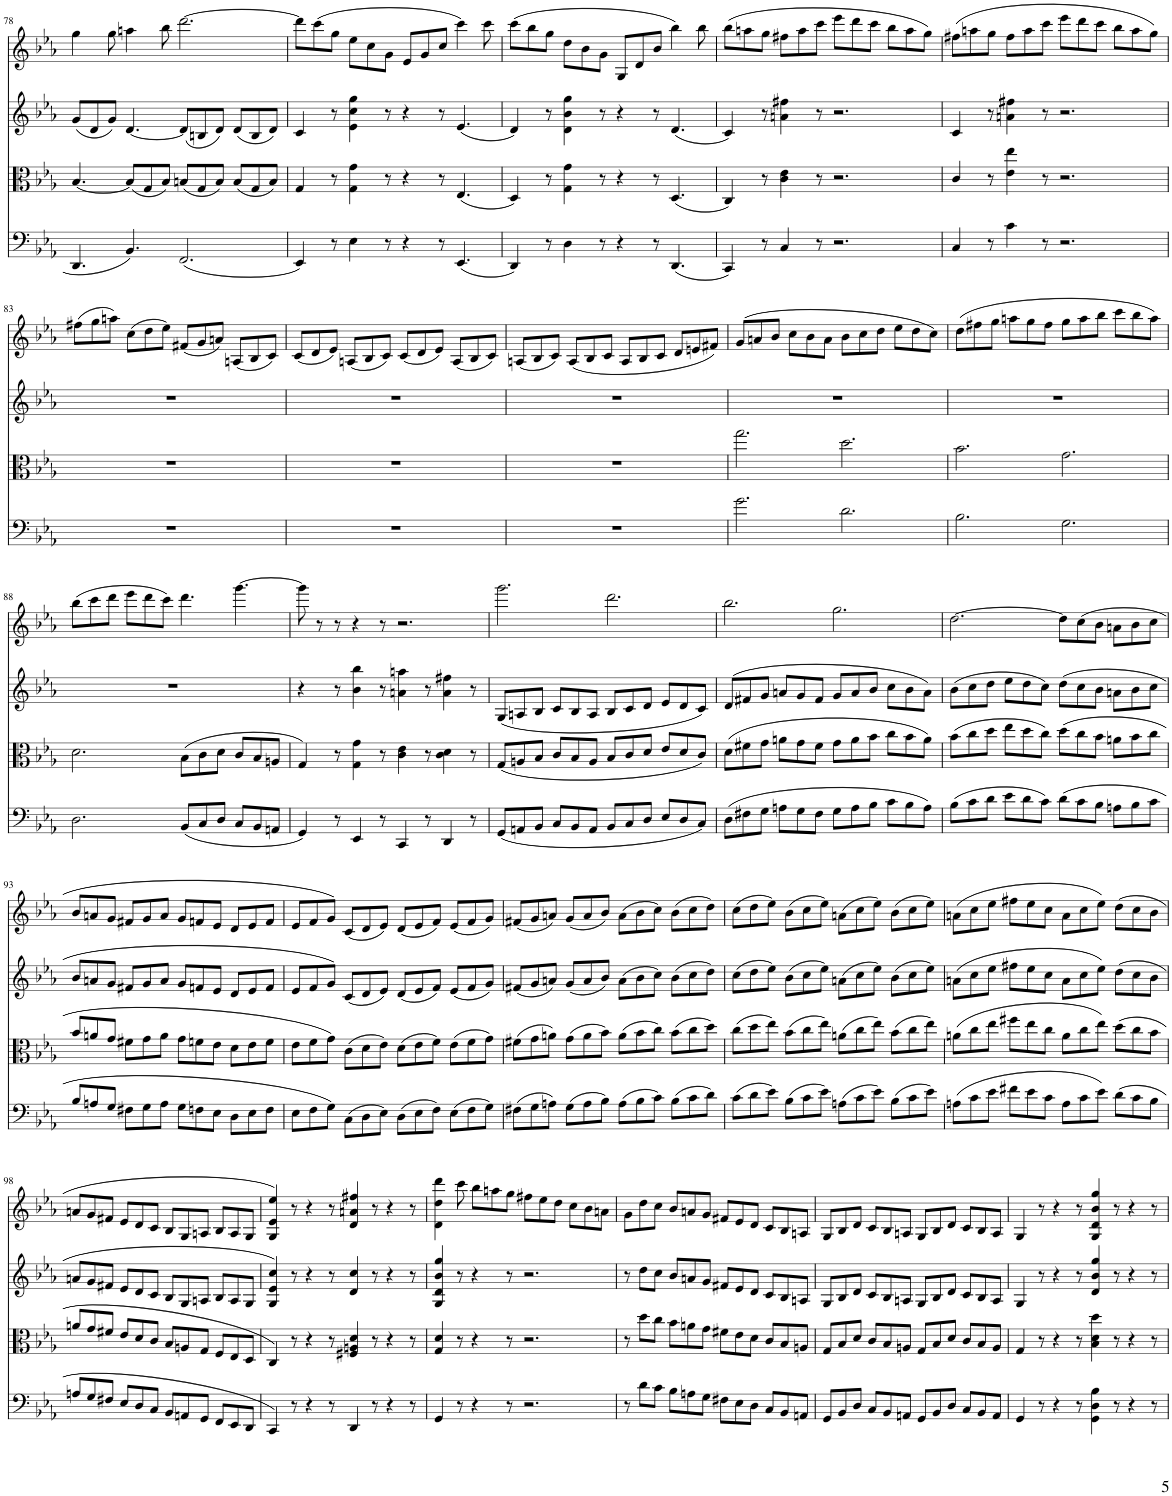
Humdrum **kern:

**kern	**kern	**kern	**kern
*part4	*part3	*part2	*part1
*staff4	*staff3	*staff2	*staff1
*I"Sampler	*I"Sampler	*I"Sampler	*I"Sampler
*I'Samp	*I'Samp	*I'Samp	*I'Samp
!!LO:PB:g=z
*clefF4	*clefC3	*clefG2	*clefG2
*k[b-e-a-]	*k[b-e-a-]	*k[b-e-a-]	*k[b-e-a-]
*M12/8	*M12/8	*M12/8	*M12/8
=78	=78	=78	=78
4.DD/	[4.B-/	(8g/L	4gg\
.	.	8d/	.
.	.	8g/J)	8gg\
4.BB-/	(8B-/L]	[4.d/	4aan\
.	8G/	.	.
.	8B-/J)	.	8bb-\
(2.FF/	(8Bn/L	(8d/L]	[2.ddd\
.	8G/	8Bn/	.
.	8B/J)	8d/J)	.
.	(8B/L	(8d/L	.
.	8G/	8B/	.
.	8B/J)	8d/J)	.
=79	=79	=79	=79
4EE-/)	4G/	4c/	8ddd\L]
.	.	.	(8ccc\
8r	8r	8r	8gg\J
4E-\	4G\ 4g\	4e-\ 4cc\ 4gg\	8ee-\L
.	.	.	8cc\
8r	8r	8r	8g\J
4r	4r	4r	8e-/L
.	.	.	8g/
8r	8r	8r	8cc/J
(4.EE-/	(4.E-/	(4.e-/	4ccc\)
.	.	.	8ccc\
=80	=80	=80	=80
4DD/)	4D/)	4d/)	(8ccc\L
.	.	.	8bb-\
8r	8r	8r	8gg\J
4D\	4G\ 4g\	4d\ 4b-\ 4gg\	8dd\L
.	.	.	8b-\
8r	8r	8r	8g\J
4r	4r	4r	8G/L
.	.	.	8d/
8r	8r	8r	8b-/J
(4.DD/	(4.D/	(4.d/	4bb-\)
.	.	.	8bb-\
=81	=81	=81	=81
4CC/)	4C/)	4c/)	(8bb-\L
.	.	.	8aan\
8r	8r	8r	8gg\J
4C/	4c\ 4e-\	4an\ 4ff#X\	8ff#X\L
.	.	.	8aa\
8r	8r	8r	8ccc\J
2.r	2.r	2.r	8eee-\L
.	.	.	8ddd\
.	.	.	8ccc\J
.	.	.	8bb-\L
.	.	.	8aa\
.	.	.	8gg\J)
=82	=82	=82	=82
4C/	4c/	4c/	(8ff#X\L
.	.	.	8aan\
8r	8r	8r	8gg\J
4c\	4e-\ 4ee-\	4an\ 4ff#X\	8ff#\L
.	.	.	8aa\
8r	8r	8r	8ccc\J
2.r	2.r	2.r	8eee-\L
.	.	.	8ddd\
.	.	.	8ccc\J
.	.	.	8bb-\L
.	.	.	8aa\
.	.	.	8gg\J)
!!LO:LB:g=z
=83	=83	=83	=83
1.r	1.r	1.r	(8ff#X\L
.	.	.	8gg\
.	.	.	8aan\J)
.	.	.	(8cc\L
.	.	.	8dd\
.	.	.	8ee-\J)
.	.	.	(8f#X/L
.	.	.	8g/
.	.	.	8an/J)
.	.	.	(8An/L
.	.	.	8B-/
.	.	.	8c/J)
=84	=84	=84	=84
1.r	1.r	1.r	(8c/L
.	.	.	8d/
.	.	.	8e-/J)
.	.	.	(8An/L
.	.	.	8B-/
.	.	.	8c/J)
.	.	.	(8c/L
.	.	.	8d/
.	.	.	8e-/J)
.	.	.	(8A/L
.	.	.	8B-/
.	.	.	8c/J)
=85	=85	=85	=85
1.r	1.r	1.r	(8An/L
.	.	.	8B-/
.	.	.	8c/J)
.	.	.	(8A/L
.	.	.	8B-/
.	.	.	8c/J
.	.	.	8A/L
.	.	.	8B-/
.	.	.	8c/J
.	.	.	8d/L
.	.	.	8en/
.	.	.	8f#X/J)
=86	=86	=86	=86
2.g\	2.gg\	1.r	(8g/L
.	.	.	8an/
.	.	.	8b-/J
.	.	.	8cc\L
.	.	.	8b-\
.	.	.	8a\J
2.d\	2.dd\	.	8b-\L
.	.	.	8cc\
.	.	.	8dd\J
.	.	.	8ee-\L
.	.	.	8dd\
.	.	.	8cc\J)
=87	=87	=87	=87
2.B-\	2.b-\	1.r	(8dd\L
.	.	.	8ff#X\
.	.	.	8gg\J
.	.	.	8aan\L
.	.	.	8gg\
.	.	.	8ff#\J
2.G\	2.g\	.	8gg\L
.	.	.	8aa\
.	.	.	8bb-\J
.	.	.	8ccc\L
.	.	.	8bb-\
.	.	.	8aa\J)
!!LO:LB:g=z
=88	=88	=88	=88
2.D\	2.d\	1.r	(8bb-\L
.	.	.	8ccc\
.	.	.	8ddd\J
.	.	.	8eee-\L
.	.	.	8ddd\
.	.	.	8ccc\J)
(8BB-/L	(8B-\L	.	4.ddd\
8C/	8c\	.	.
8D/J	8d\J	.	.
8C/L	8c/L	.	[4.ggg\
8BB-/	8B-/	.	.
8AAn/J	8An/J	.	.
=89	=89	=89	=89
4GG/)	4G/)	4r	8ggg\]
.	.	.	8r
8r	8r	8r	8r
4EE-/	4G\ 4g\	4b-\ 4bb-\	4r
8r	8r	8r	8r
4CC/	4c\ 4e-\	4an\ 4aan\	2.r
8r	8r	8r	.
4DD/	4c\ 4d\	4a\ 4ff#X\	.
8r	8r	8r	.
=90	=90	=90	=90
(8GG/L	(8G/L	(8G/L	2.ggg\
8AAn/	8An/	8An/	.
8BB-/J	8B-/J	8B-/J	.
8C/L	8c/L	8c/L	.
8BB-/	8B-/	8B-/	.
8AA/J	8A/J	8A/J	.
8BB-/L	8B-/L	8B-/L	2.ddd\
8C/	8c/	8c/	.
8D/J	8d/J	8d/J	.
8E-/L	8e-/L	8e-/L	.
8D/	8d/	8d/	.
8C/J)	8c/J)	8c/J)	.
=91	=91	=91	=91
(8D\L	(8d\L	(8d/L	2.bb-\
8F#X\	8f#X\	8f#X/	.
8G\J	8g\J	8g/J	.
8An\L	8an\L	8an/L	.
8G\	8g\	8g/	.
8F#\J	8f#\J	8f#/J	.
8G\L	8g\L	8g/L	2.gg\
8A\	8a\	8a/	.
8B-\J	8b-\J	8b-/J	.
8c\L	8cc\L	8cc\L	.
8B-\	8b-\	8b-\	.
8A\J)	8a\J)	8a\J)	.
=92	=92	=92	=92
(8B-\L	(8b-\L	(8b-\L	[2.dd\
8c\	8cc\	8cc\	.
8d\J	8dd\J	8dd\J	.
8e-\L	8ee-\L	8ee-\L	.
8d\	8dd\	8dd\	.
8c\J)	8cc\J)	8cc\J)	.
(8d\L	(8dd\L	(8dd\L	8dd\L]
8c\	8cc\	8cc\	(8cc\
8B-\J	8b-\J	8b-\J	8b-\J
8An\L	8an\L	8an\L	8an\L
8B-\	8b-\	8b-\	8b-\
8c\J	8cc\J	8cc\J	8cc\J
!!LO:LB:g=z
=93	=93	=93	=93
8B-/L	8b-/L	8b-/L	8b-/L
8An/	8an/	8an/	8an/
8G/J	8g/J	8g/J	8g/J
8F#X\L	8f#X\L	8f#X/L	8f#X/L
8G\	8g\	8g/	8g/
8A\J	8a\J	8a/J	8a/J
8G\L	8g\L	8g/L	8g/L
8Fn\	8fn\	8fn/	8fn/
8E-\J	8e-\J	8e-/J	8e-/J
8D\L	8d\L	8d/L	8d/L
8E-\	8e-\	8e-/	8e-/
8F\J	8f\J	8f/J	8f/J
=94	=94	=94	=94
8E-\L	8e-\L	8e-/L	8e-/L
8F\	8f\	8f/	8f/
8G\J)	8g\J)	8g/J)	8g/J)
(8C\L	(8c\L	(8c/L	(8c/L
8D\	8d\	8d/	8d/
8E-\J)	8e-\J)	8e-/J)	8e-/J)
(8D\L	(8d\L	(8d/L	(8d/L
8E-\	8e-\	8e-/	8e-/
8F\J)	8f\J)	8f/J)	8f/J)
(8E-\L	(8e-\L	(8e-/L	(8e-/L
8F\	8f\	8f/	8f/
8G\J)	8g\J)	8g/J)	8g/J)
=95	=95	=95	=95
(8F#X\L	(8f#X\L	(8f#X/L	(8f#X/L
8G\	8g\	8g/	8g/
8An\J)	8an\J)	8an/J)	8an/J)
(8G\L	(8g\L	(8g/L	(8g/L
8A\	8a\	8a/	8a/
8B-\J)	8b-\J)	8b-/J)	8b-/J)
(8A\L	(8a\L	(8a\L	(8a\L
8B-\	8b-\	8b-\	8b-\
8c\J)	8cc\J)	8cc\J)	8cc\J)
(8B-\L	(8b-\L	(8b-\L	(8b-\L
8c\	8cc\	8cc\	8cc\
8d\J)	8dd\J)	8dd\J)	8dd\J)
=96	=96	=96	=96
(8c\L	(8cc\L	(8cc\L	(8cc\L
8d\	8dd\	8dd\	8dd\
8e-\J)	8ee-\J)	8ee-\J)	8ee-\J)
(8B-\L	(8b-\L	(8b-\L	(8b-\L
8c\	8cc\	8cc\	8cc\
8e-\J)	8ee-\J)	8ee-\J)	8ee-\J)
(8An\L	(8an\L	(8an\L	(8an\L
8c\	8cc\	8cc\	8cc\
8e-\J)	8ee-\J)	8ee-\J)	8ee-\J)
(8B-\L	(8b-\L	(8b-\L	(8b-\L
8c\	8cc\	8cc\	8cc\
8e-\J)	8ee-\J)	8ee-\J)	8ee-\J)
=97	=97	=97	=97
(8An\L	(8an\L	(8an\L	(8an\L
8c\	8cc\	8cc\	8cc\
8e-\J	8ee-\J	8ee-\J	8ee-\J
8f#X\L	8ff#X\L	8ff#X\L	8ff#X\L
8e-\	8ee-\	8ee-\	8ee-\
8c\J	8cc\J	8cc\J	8cc\J
8A\L	8a\L	8a\L	8a\L
8c\	8cc\	8cc\	8cc\
8e-\J)	8ee-\J)	8ee-\J)	8ee-\J)
(8d\L	(8dd\L	(8dd\L	(8dd\L
8c\	8cc\	8cc\	8cc\
8B-\J	8b-\J	8b-\J	8b-\J
!!LO:LB:g=z
=98	=98	=98	=98
8An/L	8an/L	8an/L	8an/L
8G/	8g/	8g/	8g/
8F#X/J	8f#X/J	8f#X/J	8f#X/J
8E-/L	8e-/L	8e-/L	8e-/L
8D/	8d/	8d/	8d/
8C/J	8c/J	8c/J	8c/J
8BB-/L	8B-/L	8B-/L	8B-/L
8AAn/	8An/	8G/	8G/
8GG/J	8G/J	8An/J	8An/J
8FF/L	8F/L	8B-/L	8B-/L
8EE-/	8E-/	8A/	8A/
8DD/J	8D/J	8G/J	8G/J
=99	=99	=99	=99
4CC/)	4C/)	4G/ 4e-/ 4cc/)	4G/ 4e-/ 4ee-/)
8r	8r	8r	8r
4r	4r	4r	4r
8r	8r	8r	8r
4DD/	4F#X/ 4An/ 4d/	4d/ 4cc/	4d/ 4an/ 4ff#X/
8r	8r	8r	8r
4r	4r	4r	4r
8r	8r	8r	8r
=100	=100	=100	=100
4GG/	4G/ 4d/	4G/ 4d/ 4b-/ 4gg/	4d\ 4dd\ 4ddd\
8r	8r	8r	8ccc\
4r	4r	4r	8bb-\L
.	.	.	8aan\
8r	8r	8r	8gg\J
2.r	2.r	2.r	8ff#X\L
.	.	.	8ee-\
.	.	.	8dd\J
.	.	.	8cc\L
.	.	.	8b-\
.	.	.	8an\J
=101	=101	=101	=101
8r	8r	8r	8g\L
8d\L	8dd\L	8dd\L	8dd\
8c\J	8cc\J	8cc\J	8cc\J
8B-\L	8b-\L	8b-/L	8b-/L
8An\	8an\	8an/	8an/
8G\J	8g\J	8g/J	8g/J
8F#X\L	8f#X\L	8f#X/L	8f#X/L
8E-\	8e-\	8e-/	8e-/
8D\J	8d\J	8d/J	8d/J
8C/L	8c/L	8c/L	8c/L
8BB-/	8B-/	8B-/	8B-/
8AAn/J	8An/J	8An/J	8An/J
=102	=102	=102	=102
8GG/L	8G/L	8G/L	8G/L
8BB-/	8B-/	8B-/	8B-/
8D/J	8d/J	8d/J	8d/J
8C/L	8c/L	8c/L	8c/L
8BB-/	8B-/	8B-/	8B-/
8AAn/J	8An/J	8An/J	8An/J
8GG/L	8G/L	8G/L	8G/L
8BB-/	8B-/	8B-/	8B-/
8D/J	8d/J	8d/J	8d/J
8C/L	8c/L	8c/L	8c/L
8BB-/	8B-/	8B-/	8B-/
8AA/J	8A/J	8A/J	8A/J
=103	=103	=103	=103
4GG/	4G/	4G/	4G/
8r	8r	8r	8r
4r	4r	4r	4r
8r	8r	8r	8r
4GG\ 4D\ 4B-\	4B-\ 4d\ 4dd\	4d/ 4b-/ 4gg/	4G/ 4d/ 4b-/ 4gg/
8r	8r	8r	8r
4r	4r	4r	4r
8r	8r	8r	8r
=	=	=	=
*-	*-	*-	*-
